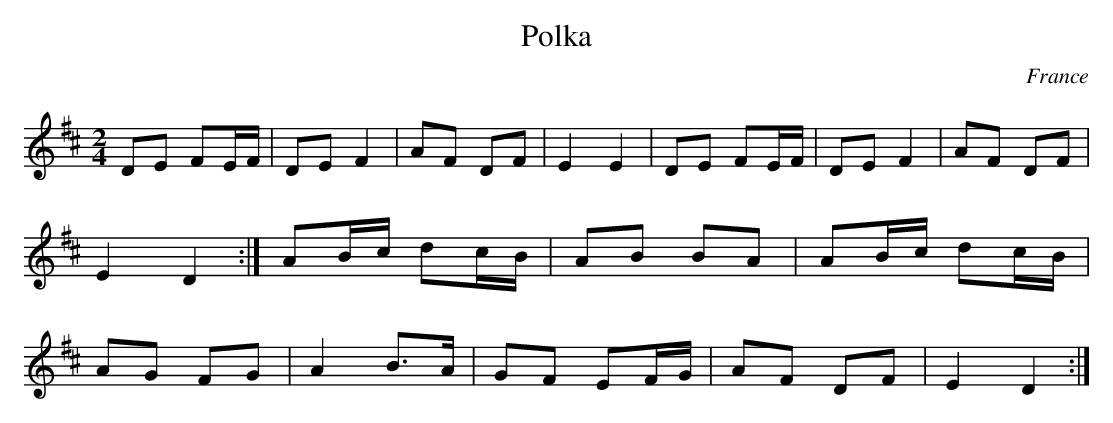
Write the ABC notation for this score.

X:1
T:Polka
O:France
M:2/4
K:D
D2E2 F2EF|D2E2F4|A2F2 D2F2|E4E4|\
D2E2 F2EF|D2E2F4|A2F2 D2F2|E4D4:|\
A2Bc d2cB|A2B2 B2A2|A2Bc d2cB|A2G2 F2G2|\
A4B3A|G2F2 E2FG|A2F2 D2F2|E4D4:|
